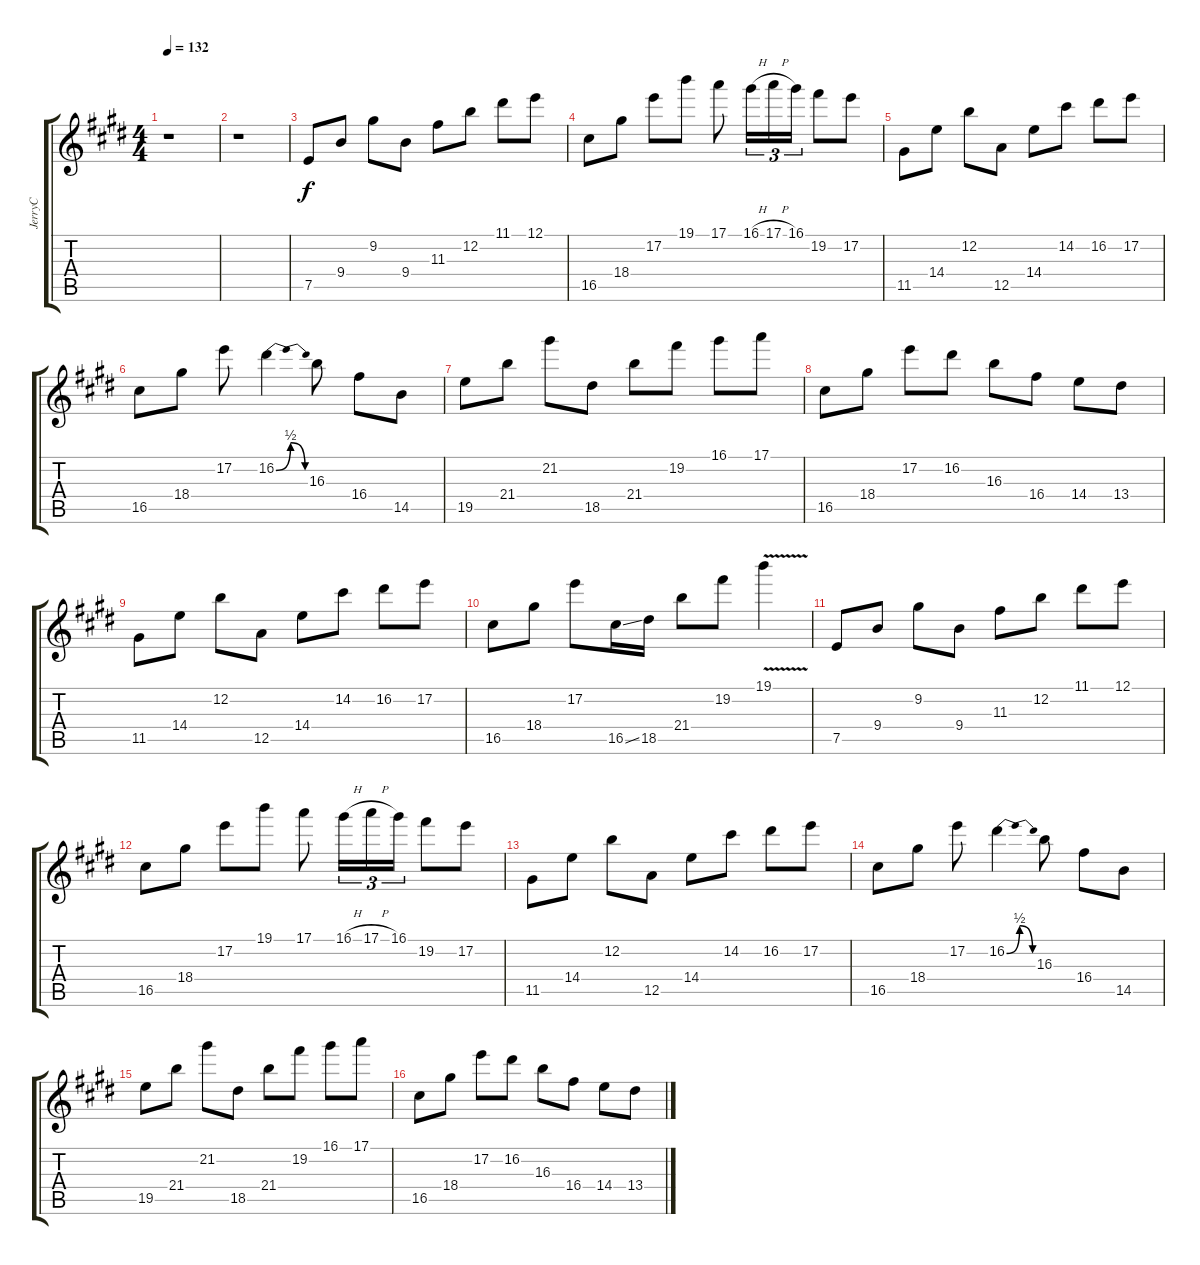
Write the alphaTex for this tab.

\track ("JerryC" "JerryC") {instrument distortionguitar}
\staff {score tabs}
\tuning (E4 B3 G3 D3 A2 E2) {hide}
\ts (4 4)
\tempo 132
\clef g2
\ks e
r.1{dy f instrument distortionguitar} |
r.1 |
7.5.8 9.4.8 9.2.8 9.4.8 11.3.8 12.2.8 11.1.8 12.1.8 |
16.5.8 18.4.8 17.2.8 19.1.8 17.1.8 16.1{h}.16{tu (3 2)} 17.1{h}.16{tu (3 2)} 16.1.16{tu (3 2)} 19.2.8 17.2.8 |
11.5.8 14.4.8 12.2.8 12.5.8 14.4.8 14.2.8 16.2.8 17.2.8 |
16.5.8 18.4.8 17.2.8 16.2{be (bendrelease 0 0 30 2 30 2 60 0)}.4 16.3.8 16.4.8 14.5.8 |
19.5.8 21.4.8 21.2.8 18.5.8 21.4.8 19.2.8 16.1.8 17.1.8 |
16.5.8 18.4.8 17.2.8 16.2.8 16.3.8 16.4.8 14.4.8 13.4.8 |
11.5.8 14.4.8 12.2.8 12.5.8 14.4.8 14.2.8 16.2.8 17.2.8 |
16.5.8 18.4.8 17.2.8 16.5{ss}.16 18.5.16 21.4.8 19.2.8 19.1{v}.4 |
7.5.8 9.4.8 9.2.8 9.4.8 11.3.8 12.2.8 11.1.8 12.1.8 |
16.5.8 18.4.8 17.2.8 19.1.8 17.1.8 16.1{h}.16{tu (3 2)} 17.1{h}.16{tu (3 2)} 16.1.16{tu (3 2)} 19.2.8 17.2.8 |
11.5.8 14.4.8 12.2.8 12.5.8 14.4.8 14.2.8 16.2.8 17.2.8 |
16.5.8 18.4.8 17.2.8 16.2{be (bendrelease 0 0 30 2 30 2 60 0)}.4 16.3.8 16.4.8 14.5.8 |
19.5.8 21.4.8 21.2.8 18.5.8 21.4.8 19.2.8 16.1.8 17.1.8 |
16.5.8 18.4.8 17.2.8 16.2.8 16.3.8 16.4.8 14.4.8 13.4.8
